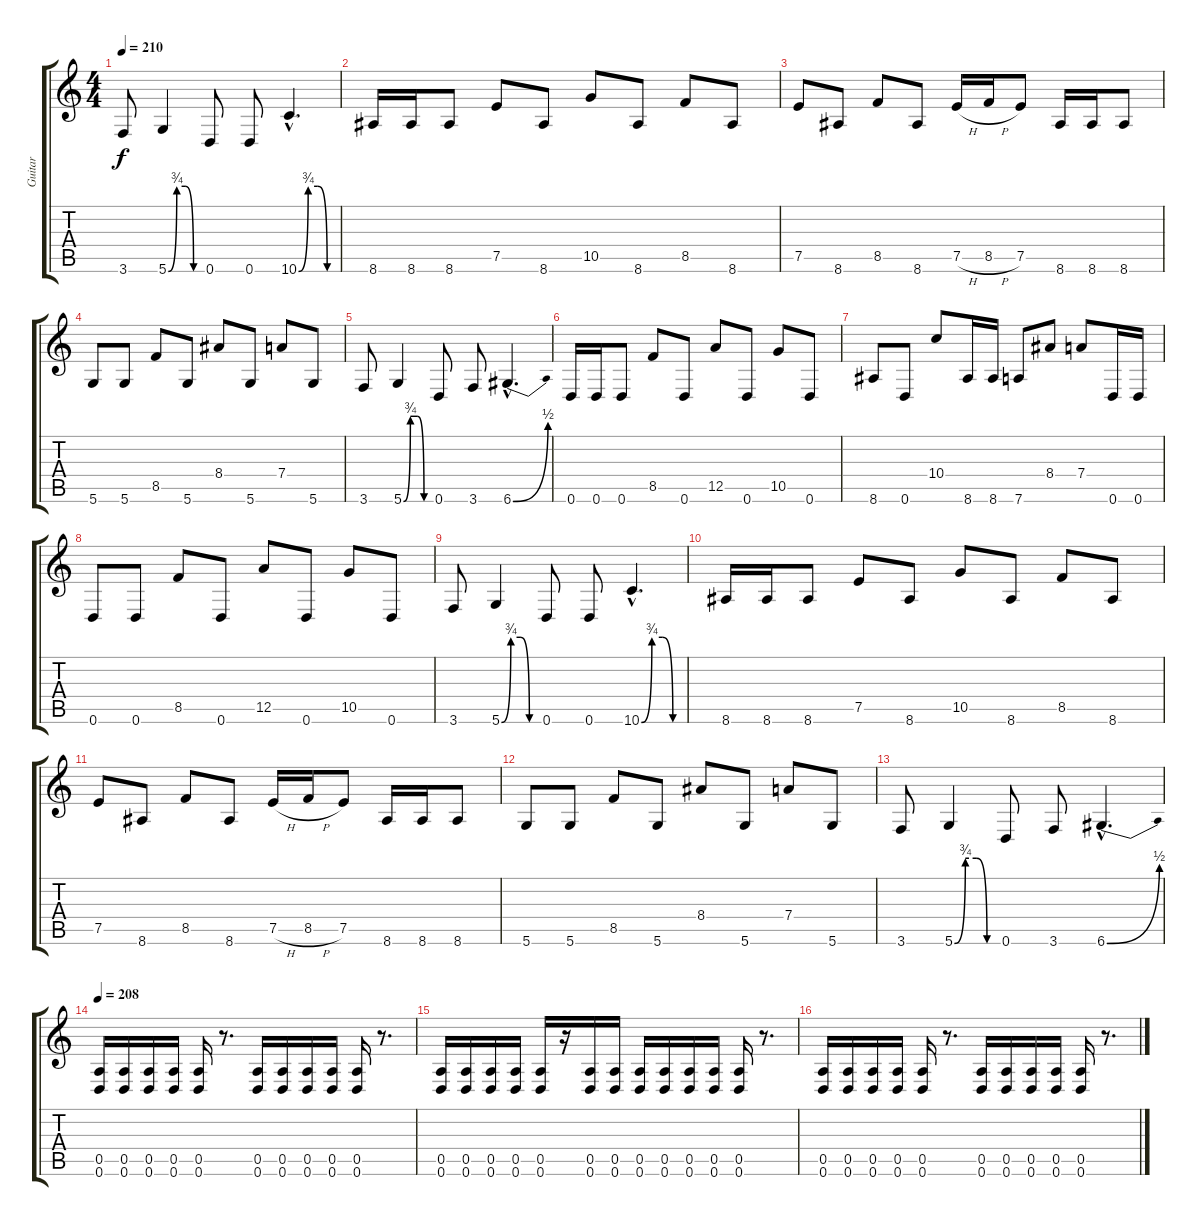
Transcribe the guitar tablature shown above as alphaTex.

\track ("Guitar" "Guitar") {instrument distortionguitar}
\staff {score tabs}
\tuning (E4 B3 G3 D3 A2 D2) {hide}
\ts (4 4)
\tempo 210
\clef g2
\ks c
3.6.8{dy f} 5.6{be (custom 0 0 15 3 30 3 45 0 60 0)}.4 0.6.8 0.6.8 10.6{be (custom 0 0 15 3 30 3 45 0 60 0) hac}.4{d} |
8.6.16 8.6.16 8.6.8 7.5.8 8.6.8 10.5.8 8.6.8 8.5.8 8.6.8 |
7.5.8 8.6.8 8.5.8 8.6.8 7.5{h}.16 8.5{h}.16 7.5.8 8.6.16 8.6.16 8.6.8 |
5.6.8 5.6.8 8.5.8 5.6.8 8.4.8 5.6.8 7.4.8 5.6.8 |
3.6.8 5.6{be (custom 0 0 15 3 30 3 45 0 60 0)}.4 0.6.8 3.6.8 6.6{be (bend 0 0 60 2) hac}.4{d} |
0.6.16 0.6.16 0.6.8 8.5.8 0.6.8 12.5.8 0.6.8 10.5.8 0.6.8 |
8.6.8 0.6.8 10.4.8 8.6.16 8.6.16 7.6.8 8.4.8 7.4.8 0.6.16 0.6.16 |
0.6.8 0.6.8 8.5.8 0.6.8 12.5.8 0.6.8 10.5.8 0.6.8 |
3.6.8 5.6{be (custom 0 0 15 3 30 3 45 0 60 0)}.4 0.6.8 0.6.8 10.6{be (custom 0 0 15 3 30 3 45 0 60 0) hac}.4{d} |
8.6.16 8.6.16 8.6.8 7.5.8 8.6.8 10.5.8 8.6.8 8.5.8 8.6.8 |
7.5.8 8.6.8 8.5.8 8.6.8 7.5{h}.16 8.5{h}.16 7.5.8 8.6.16 8.6.16 8.6.8 |
5.6.8 5.6.8 8.5.8 5.6.8 8.4.8 5.6.8 7.4.8 5.6.8 |
3.6.8 5.6{be (custom 0 0 15 3 30 3 45 0 60 0)}.4 0.6.8 3.6.8 6.6{be (bend 0 0 60 2) hac}.4{d} |
\tempo 208
(0.5 0.6).16 (0.5 0.6).16 (0.5 0.6).16 (0.5 0.6).16 (0.5 0.6).16 r.8{d} (0.5 0.6).16 (0.5 0.6).16 (0.5 0.6).16 (0.5 0.6).16 (0.5 0.6).16 r.8{d} |
(0.5 0.6).16 (0.5 0.6).16 (0.5 0.6).16 (0.5 0.6).16 (0.5 0.6).16 r.16 (0.5 0.6).16 (0.5 0.6).16 (0.5 0.6).16 (0.5 0.6).16 (0.5 0.6).16 (0.5 0.6).16 (0.5 0.6).16 r.8{d} |
(0.5 0.6).16 (0.5 0.6).16 (0.5 0.6).16 (0.5 0.6).16 (0.5 0.6).16 r.8{d} (0.5 0.6).16 (0.5 0.6).16 (0.5 0.6).16 (0.5 0.6).16 (0.5 0.6).16 r.8{d}
